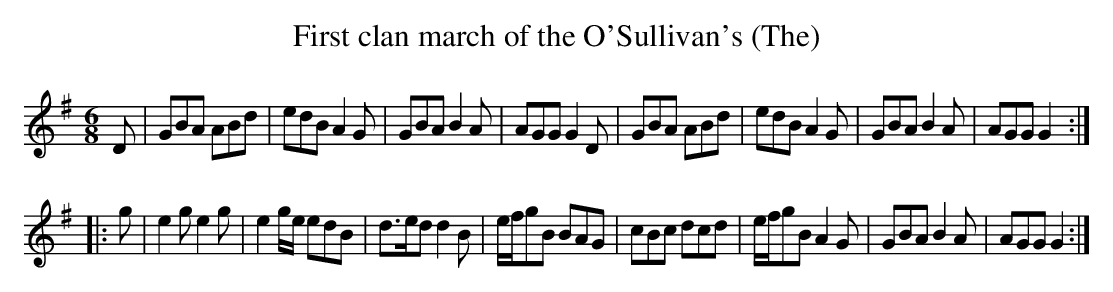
X:1
T:First clan march of the O'Sullivan's (The)
M: 6/8
L:1/8
K: G
D|GBA ABd|edB A2G|GBA B2A|AGG G2D|\
GBA ABd|edB A2G|GBA B2A|AGG G2:|*
|:g|e2g e2g|e2g/e/ edB|d>ed d2B| e/f/gB BAG|\
cBc dcd|e/f/gB  A2G|GBA B2A|AGG G2:|**
